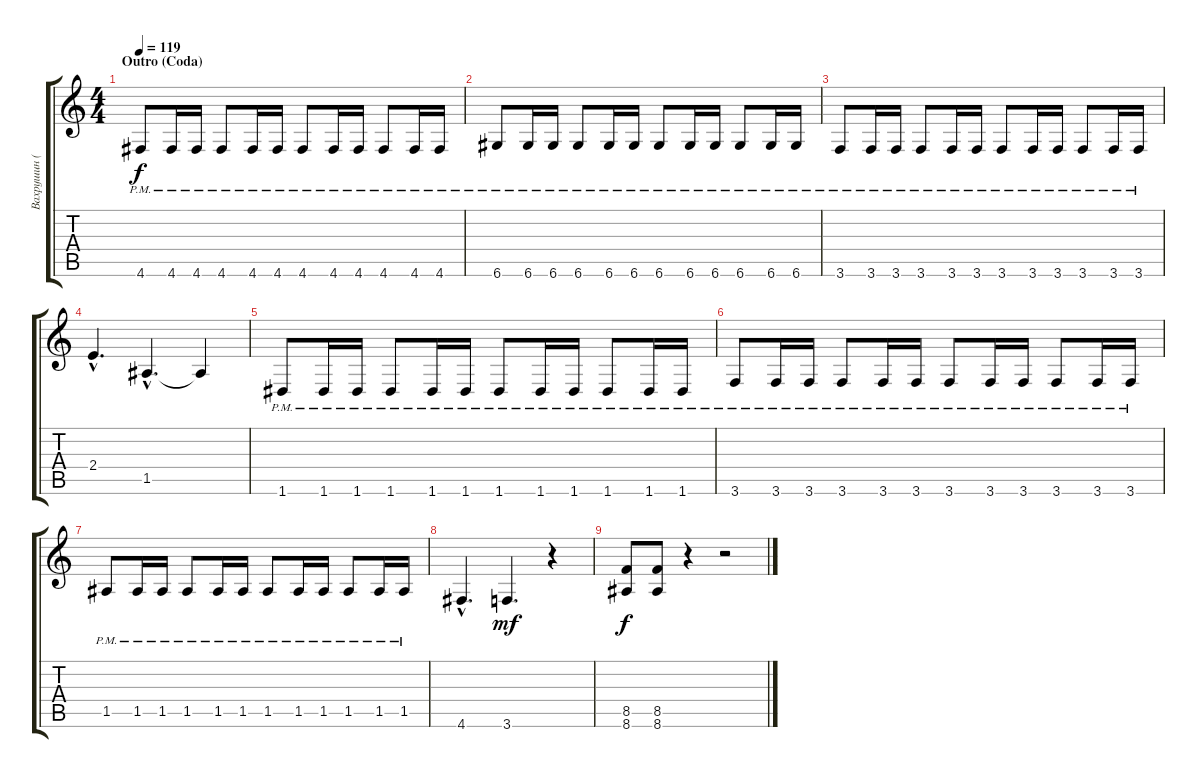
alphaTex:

\track ("Вахрушин (Гитара)" "Вахрушин (") {instrument overdrivenguitar}
\staff {score tabs}
\tuning (E4 B3 G3 D3 A2 D2) {hide}
\ts (4 4)
\section ("" "Outro (Coda)")
\tempo 119
\clef g2
\ks c
4.6{pm}.8{dy f} 4.6{pm}.16 4.6{pm}.16 4.6{pm}.8 4.6{pm}.16 4.6{pm}.16 4.6{pm}.8 4.6{pm}.16 4.6{pm}.16 4.6{pm}.8 4.6{pm}.16 4.6{pm}.16 |
6.6{pm}.8 6.6{pm}.16 6.6{pm}.16 6.6{pm}.8 6.6{pm}.16 6.6{pm}.16 6.6{pm}.8 6.6{pm}.16 6.6{pm}.16 6.6{pm}.8 6.6{pm}.16 6.6{pm}.16 |
3.6{pm}.8 3.6{pm}.16 3.6{pm}.16 3.6{pm}.8 3.6{pm}.16 3.6{pm}.16 3.6{pm}.8 3.6{pm}.16 3.6{pm}.16 3.6{pm}.8 3.6{pm}.16 3.6{pm}.16 |
2.4{hac}.4{d} 1.5{hac}.4{d} 1.5{t}.4 |
1.6{pm}.8 1.6{pm}.16 1.6{pm}.16 1.6{pm}.8 1.6{pm}.16 1.6{pm}.16 1.6{pm}.8 1.6{pm}.16 1.6{pm}.16 1.6{pm}.8 1.6{pm}.16 1.6{pm}.16 |
3.6{pm}.8 3.6{pm}.16 3.6{pm}.16 3.6{pm}.8 3.6{pm}.16 3.6{pm}.16 3.6{pm}.8 3.6{pm}.16 3.6{pm}.16 3.6{pm}.8 3.6{pm}.16 3.6{pm}.16 |
1.5{pm}.8 1.5{pm}.16 1.5{pm}.16 1.5{pm}.8 1.5{pm}.16 1.5{pm}.16 1.5{pm}.8 1.5{pm}.16 1.5{pm}.16 1.5{pm}.8 1.5{pm}.16 1.5{pm}.16 |
4.6{hac}.4{d} 3.6.4{d dy mf} r.4 |
(8.5 8.6).8{dy f} (8.5 8.6).8 r.4 r.2
